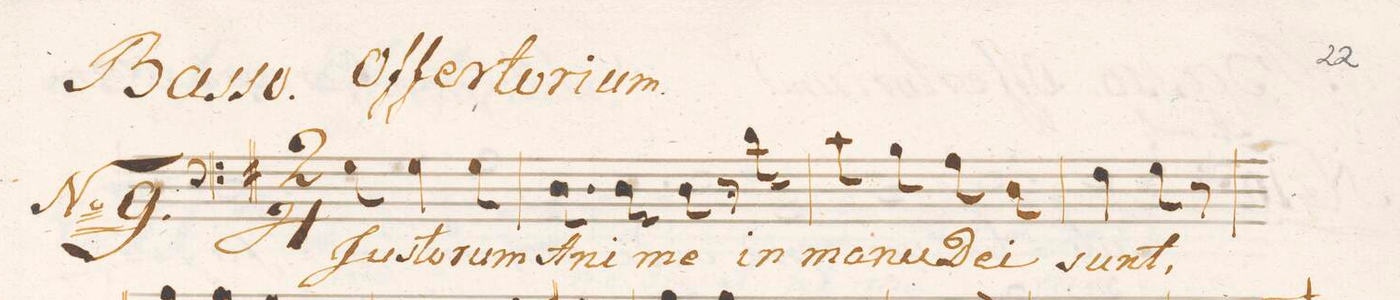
**kern	**text	**dynam
*I"Basso.	*	*
*clefF4	*	*
*k[f#]	*	*
*M2/4	*	*
*2\right	*	*
8G\	Ju-	.
4G\	-sto-	.
8G\	-rum	.
=2	=2	=2
8.D\	A-	.
16D\	-ni-	.
8D\	-me	.
16r	.	.
16d\	in	.
=3	=3	=3
8c\	ma-	.
8B\	-nu	.
8A\	De-	.
8D\	-i	.
=4	=4	=4
4F#\	sunt,	.
8G\	.	.
8r	.	.
=5	=5	=5
*-	*-	*-
